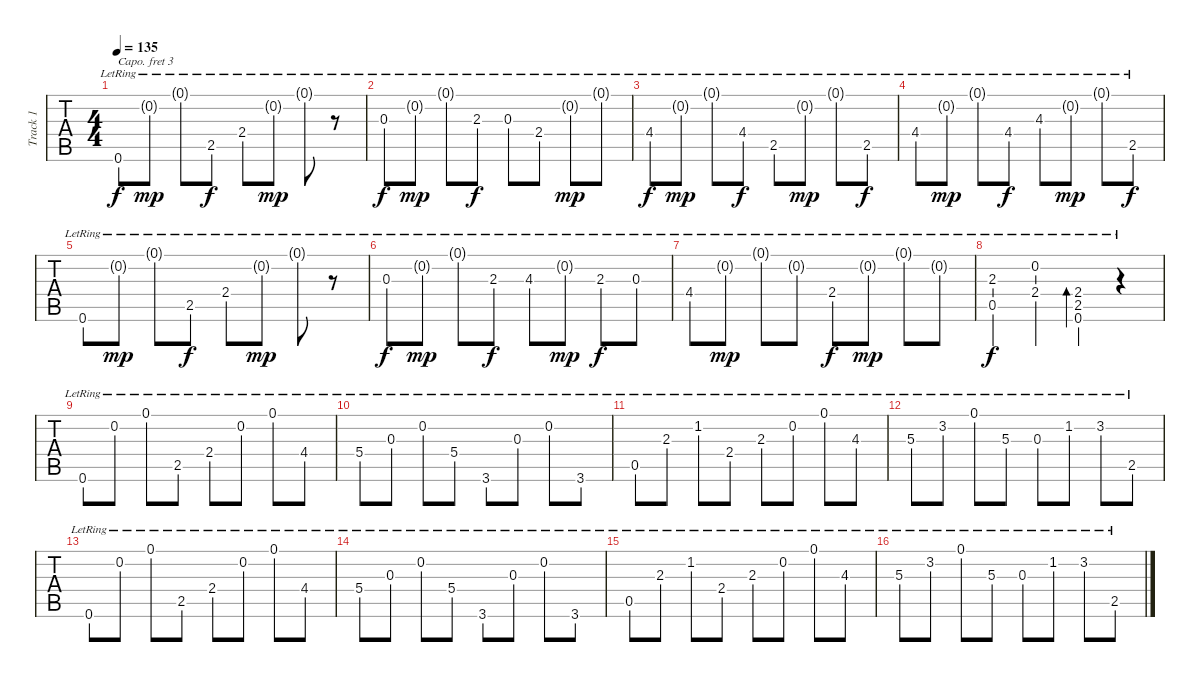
\track ("Track 1" "Track 1") {instrument acousticguitarsteel}
\staff {tabs}
\capo 3
\tuning (E4 B3 G3 D3 A2 E2) {hide}
\ts (4 4)
\tempo 135
\clef g2
\ks c
0.6{lr}.8{dy f} 0.2{g lr}.8{dy mp} 0.1{g lr}.8 2.5{lr}.8{dy f} 2.4{lr}.8 0.2{g lr}.8{dy mp} 0.1{g lr}.8 r.8 |
0.3{lr}.8{dy f} 0.2{g lr}.8{dy mp} 0.1{g lr}.8 2.3{lr}.8{dy f} 0.3{lr}.8 2.4{lr}.8 0.2{g lr}.8{dy mp} 0.1{g lr}.8 |
4.4{lr}.8{dy f} 0.2{g lr}.8{dy mp} 0.1{g lr}.8 4.4{lr}.8{dy f} 2.5{lr}.8 0.2{g lr}.8{dy mp} 0.1{g lr}.8 2.5{lr}.8{dy f} |
4.4{lr}.8 0.2{g lr}.8{dy mp} 0.1{g lr}.8 4.4{lr}.8{dy f} 4.3{lr}.8 0.2{g lr}.8{dy mp} 0.1{g lr}.8 2.5{lr}.8{dy f} |
0.6{lr}.8 0.2{g lr}.8{dy mp} 0.1{g lr}.8 2.5{lr}.8{dy f} 2.4{lr}.8 0.2{g lr}.8{dy mp} 0.1{g lr}.8 r.8 |
0.3{lr}.8{dy f} 0.2{g lr}.8{dy mp} 0.1{g lr}.8 2.3{lr}.8{dy f} 4.3{lr}.8 0.2{g lr}.8{dy mp} 2.3{lr}.8{dy f} 0.3{lr}.8 |
4.4{lr}.8 0.2{g lr}.8{dy mp} 0.1{g lr}.8 0.2{g lr}.8 2.4{lr}.8{dy f} 0.2{g lr}.8{dy mp} 0.1{g lr}.8 0.2{g lr}.8 |
(2.3{lr} 0.5{lr}).4{dy f} (0.2{lr} 2.4{lr}).4 (2.4{lr} 2.5{lr} 0.6{lr}).4{bd 120} r.4 |
0.6{lr}.8 0.2{lr}.8 0.1{lr}.8 2.5{lr}.8 2.4{lr}.8 0.2{lr}.8 0.1{lr}.8 4.4{lr}.8 |
5.4{lr}.8 0.3{lr}.8 0.2{lr}.8 5.4{lr}.8 3.6{lr}.8 0.3{lr}.8 0.2{lr}.8 3.6{lr}.8 |
0.5{lr}.8 2.3{lr}.8 1.2{lr}.8 2.4{lr}.8 2.3{lr}.8 0.2{lr}.8 0.1{lr}.8 4.3{lr}.8 |
5.3{lr}.8 3.2{lr}.8 0.1{lr}.8 5.3{lr}.8 0.3{lr}.8 1.2{lr}.8 3.2{lr}.8 2.5{lr}.8 |
0.6{lr}.8 0.2{lr}.8 0.1{lr}.8 2.5{lr}.8 2.4{lr}.8 0.2{lr}.8 0.1{lr}.8 4.4{lr}.8 |
5.4{lr}.8 0.3{lr}.8 0.2{lr}.8 5.4{lr}.8 3.6{lr}.8 0.3{lr}.8 0.2{lr}.8 3.6{lr}.8 |
0.5{lr}.8 2.3{lr}.8 1.2{lr}.8 2.4{lr}.8 2.3{lr}.8 0.2{lr}.8 0.1{lr}.8 4.3{lr}.8 |
5.3{lr}.8 3.2{lr}.8 0.1{lr}.8 5.3{lr}.8 0.3{lr}.8 1.2{lr}.8 3.2{lr}.8 2.5{lr}.8
